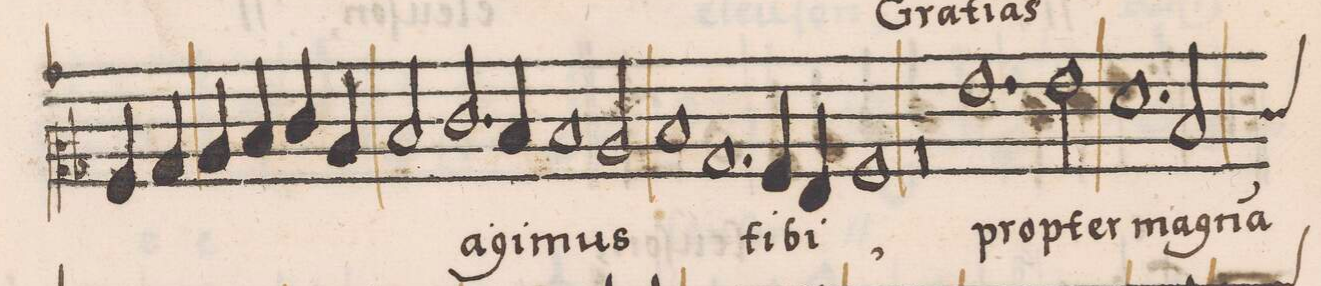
**kern	**text
*I"TENOR	*
*clefC2	*
*k[b-]	*
*M2/1	*
4A/	.
4B-/	.
4c/	.
4d/	.
4e/	.
4c/	.
=28-	=28-
2d/	.
2.e/	a-
4d/	-gi-
1d/	-mus
=29-	=29-
2c/	.
1d/	.
=30-	=30-
1.B-/	.
4A/	ti-
4G/	-bi,
=31-	=31-
1A/	.
0r	.
=32-	=32-
1.g\	prop-
=33-	=33-
2g\	-ter
1.f\	ma-
=34-	=34-
*custos:e	*
2d/	-gna(m)
*-	*-
